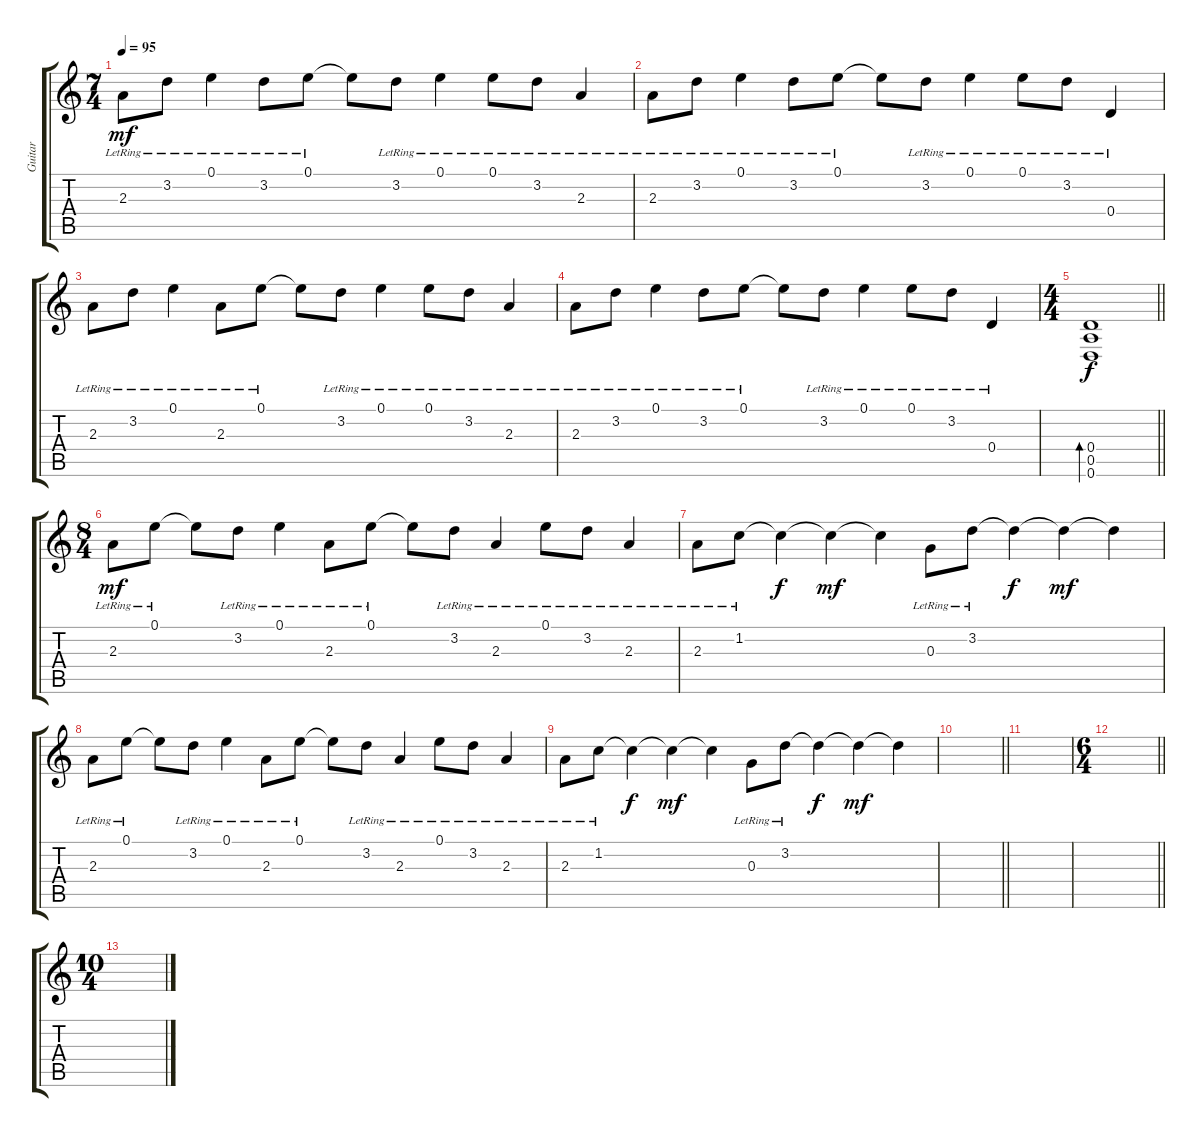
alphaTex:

\track ("Guitar" "Guitar") {instrument electricguitarclean}
\staff {score tabs}
\tuning (E4 B3 G3 D3 A2 D2) {hide}
\ts (7 4)
\section ("" "")
\tempo 95
\clef g2
\ks c
2.3{lr}.8{dy mf} 3.2{lr}.8 0.1{lr}.4 3.2{lr}.8 0.1{lr}.8 0.1{t}.8 3.2{lr}.8 0.1{lr}.4 0.1{lr}.8 3.2{lr}.8 2.3{lr}.4 |
2.3{lr}.8 3.2{lr}.8 0.1{lr}.4 3.2{lr}.8 0.1{lr}.8 0.1{t}.8 3.2{lr}.8 0.1{lr}.4 0.1{lr}.8 3.2{lr}.8 0.4{lr}.4 |
2.3{lr}.8 3.2{lr}.8 0.1{lr}.4 2.3{lr}.8 0.1{lr}.8 0.1{t}.8 3.2{lr}.8 0.1{lr}.4 0.1{lr}.8 3.2{lr}.8 2.3{lr}.4 |
2.3{lr}.8 3.2{lr}.8 0.1{lr}.4 3.2{lr}.8 0.1{lr}.8 0.1{t}.8 3.2{lr}.8 0.1{lr}.4 0.1{lr}.8 3.2{lr}.8 0.4{lr}.4 |
\ts (4 4)
\barLineRight lightlight
(0.4 0.5 0.6).1{bd 240 dy f} |
\ts (8 4)
\section ("" "")
2.3{lr}.8{dy mf} 0.1{lr}.8 0.1{t}.8 3.2{lr}.8 0.1{lr}.4 2.3{lr}.8 0.1{lr}.8 0.1{t}.8 3.2{lr}.8 2.3{lr}.4 0.1{lr}.8 3.2{lr}.8 2.3{lr}.4 |
2.3{lr}.8 1.2{lr}.8 1.2{t}.4{dy f} 1.2{t}.4{dy mf} 1.2{t}.4 0.3{lr}.8 3.2{lr}.8 3.2{t}.4{dy f} 3.2{t}.4{dy mf} 3.2{t}.4 |
2.3{lr}.8 0.1{lr}.8 0.1{t}.8 3.2{lr}.8 0.1{lr}.4 2.3{lr}.8 0.1{lr}.8 0.1{t}.8 3.2{lr}.8 2.3{lr}.4 0.1{lr}.8 3.2{lr}.8 2.3{lr}.4 |
2.3{lr}.8 1.2{lr}.8 1.2{t}.4{dy f} 1.2{t}.4{dy mf} 1.2{t}.4 0.3{lr}.8 3.2{lr}.8 3.2{t}.4{dy f} 3.2{t}.4{dy mf} 3.2{t}.4 |
\barLineRight lightlight
|
|
\ts (6 4)
\barLineRight lightlight
|
\ts (10 4)
\section ("" "")
